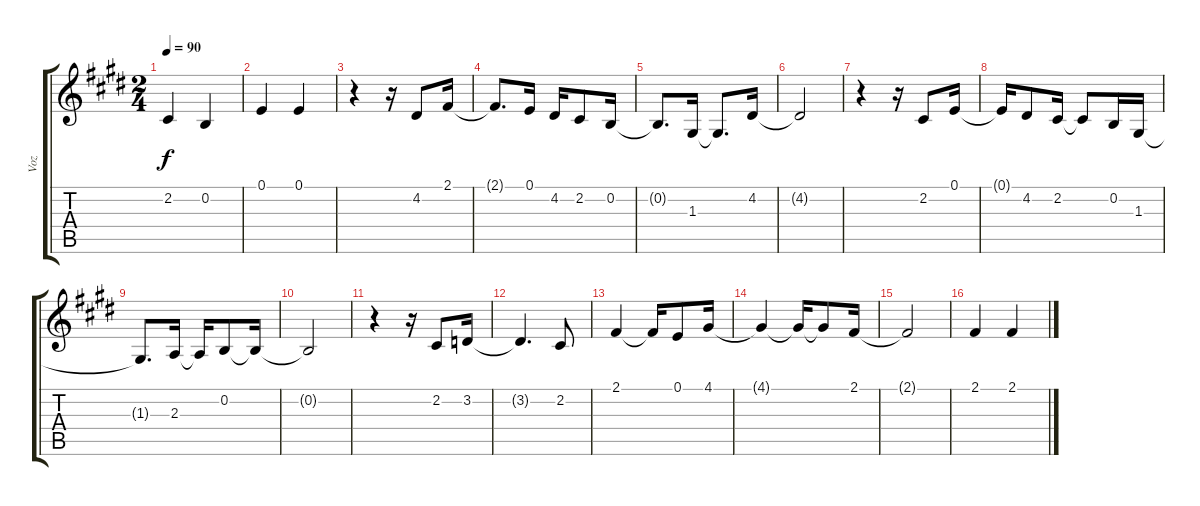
\track ("Voz" "Voz") {instrument altosax}
\staff {score tabs}
\tuning (E4 B3 G3 D3 A2 E2) {hide}
\ts (2 4)
\tempo 90
\clef g2
\ks e
2.2.4{dy f} 0.2.4 |
0.1.4 0.1.4 |
r.4 r.16 4.2.8 2.1.16 |
2.1{t}.8{d} 0.1.16 4.2.16 2.2.8 0.2.16 |
0.2{t}.8{d} 1.3.16 1.3{t}.8{d} 4.2.16 |
4.2{t}.2 |
r.4 r.16 2.2.8 0.1.16 |
0.1{t}.16 4.2.8 2.2.16 2.2{t}.8 0.2.16 1.3.16 |
1.3{t}.8{d} 2.3.16 2.3{t}.16 0.2.8 0.2{t}.16 |
0.2{t}.2 |
r.4 r.16 2.2.8 3.2.16 |
3.2{t}.4{d} 2.2.8 |
2.1.4 2.1{t}.16 0.1.8 4.1.16 |
4.1{t}.4 4.1{t}.16 4.1{t}.8 2.1.16 |
2.1{t}.2 |
2.1.4 2.1.4
